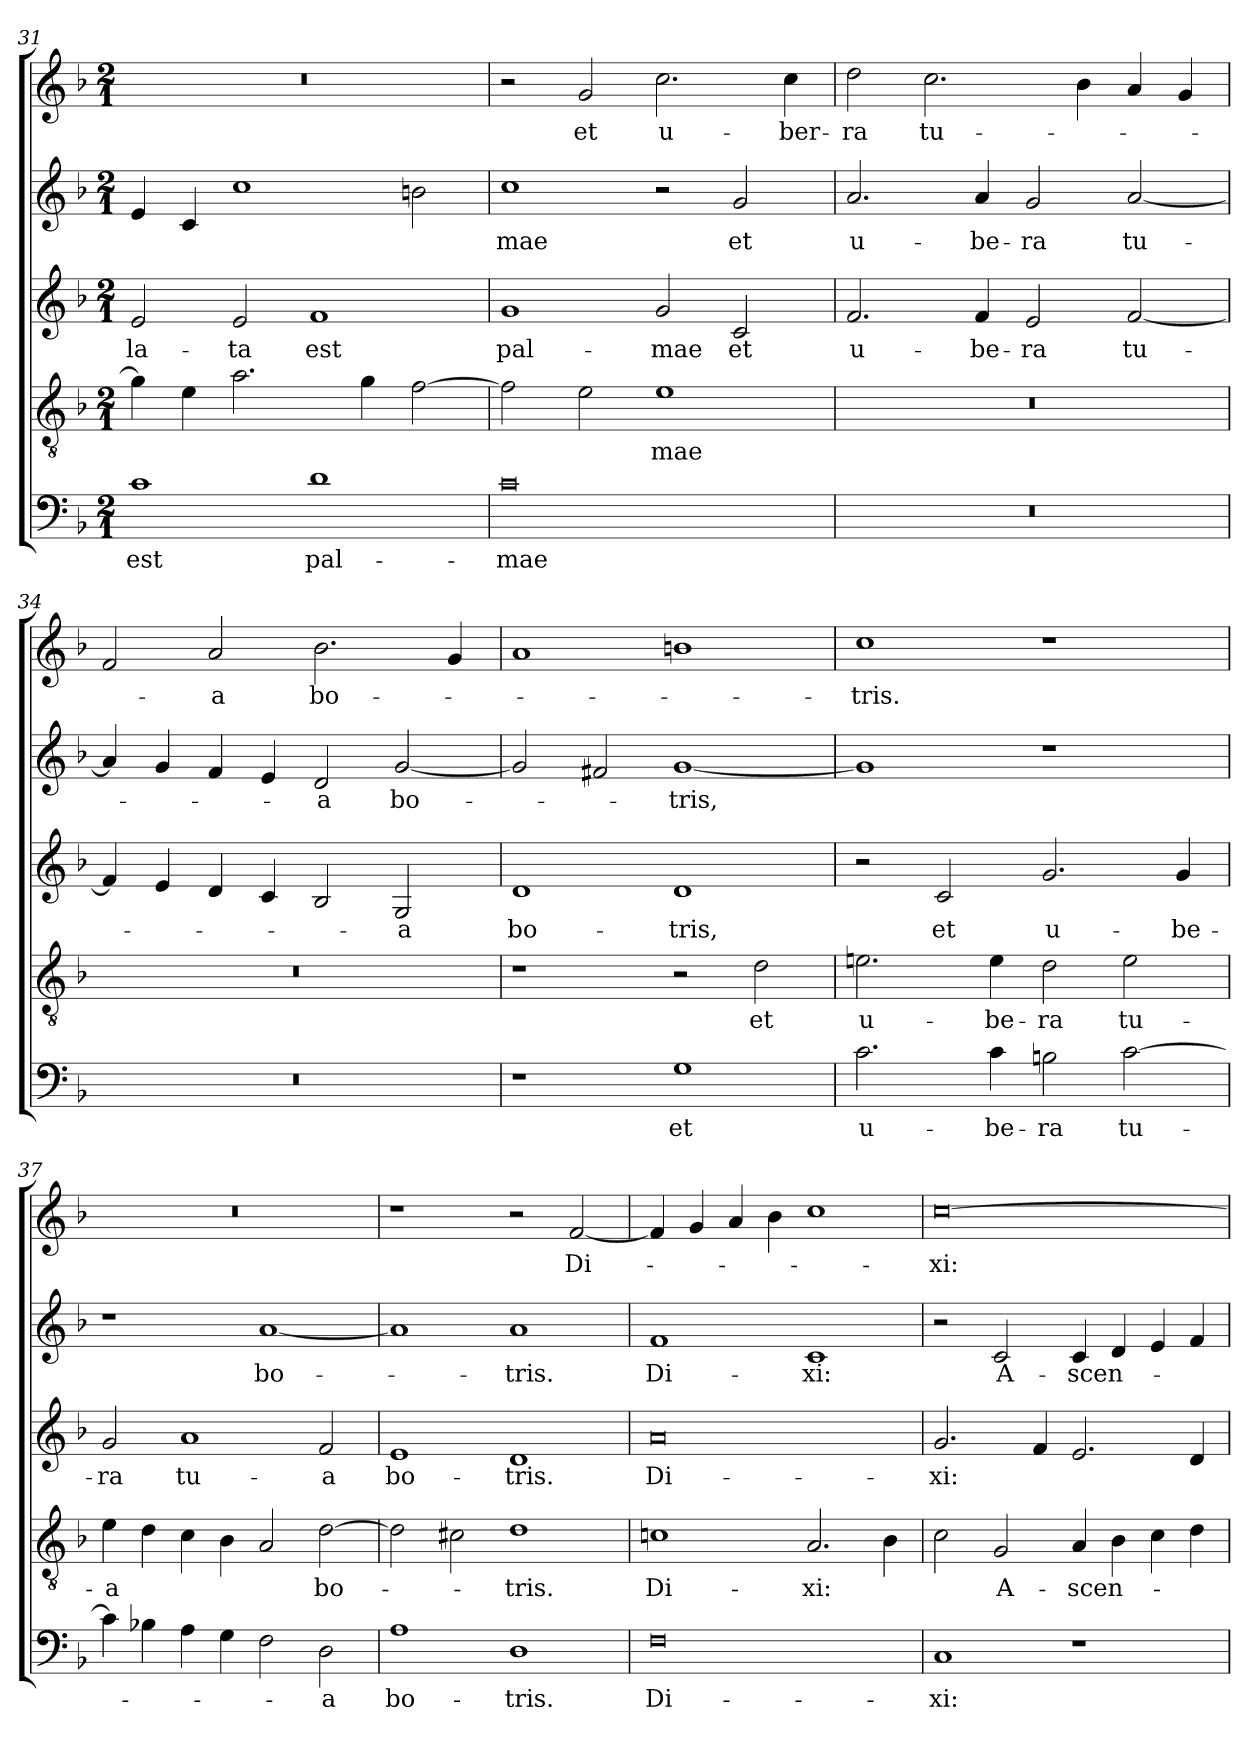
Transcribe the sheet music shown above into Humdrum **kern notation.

**kern	**text	**kern	**text	**kern	**text	**kern	**text	**kern	**text
*part5	*part5	*part4	*part4	*part3	*part3	*part2	*part2	*part1	*part1
*staff5	*staff5	*staff4	*staff4	*staff3	*staff3	*staff2	*staff2	*staff1	*staff1
!!LO:LB:g=z
*clefF4	*	*clefGv2	*	*clefG2	*	*clefG2	*	*clefG2	*
*k[b-]	*	*k[b-]	*	*k[b-]	*	*k[b-]	*	*k[b-]	*
*F:	*	*F:	*	*F:	*	*F:	*	*F:	*
*M2/1	*	*M2/1	*	*M2/1	*	*M2/1	*	*M2/1	*
=31	=31	=31	=31	=31	=31	=31	=31	=31	=31
!	!LO:LY:b	!	!	!	!LO:LY:b	!	!	!	!
1c	est	4g\]	.	2e/	-la-	4e/	.	0r	.
.	.	4e\	.	.	.	4c/	.	.	.
!	!	!	!	!	!LO:LY:b	!	!	!	!
.	.	2.a\	.	2e/	-ta	1cc	.	.	.
!	!LO:LY:b	!	!	!	!LO:LY:b	!	!	!	!
1d	pal-	.	.	1f	est	.	.	.	.
.	.	4g\	.	.	.	.	.	.	.
.	.	[2f\	.	.	.	2bn\	.	.	.
=32	=32	=32	=32	=32	=32	=32	=32	=32	=32
!	!LO:LY:b	!	!	!	!LO:LY:b	!	!LO:LY:b	!	!
0c	-mae	2f\]	.	1g	pal-	1cc	-mae	2r	.
!	!	!	!	!	!	!	!	!	!LO:LY:b
.	.	2e\	.	.	.	.	.	2g/	et
!	!	!	!LO:LY:b	!	!LO:LY:b	!	!	!	!LO:LY:b
.	.	1e	-mae	2g/	-mae	2r	.	2.cc\	u-
!	!	!	!	!	!LO:LY:b	!	!LO:LY:b	!	!
.	.	.	.	2c/	et	2g/	et	.	.
!	!	!	!	!	!	!	!	!	!LO:LY:b
.	.	.	.	.	.	.	.	4cc\	-ber-
=33	=33	=33	=33	=33	=33	=33	=33	=33	=33
!	!	!	!	!	!LO:LY:b	!	!LO:LY:b	!	!LO:LY:b
0r	.	0r	.	2.f/	u-	2.a/	u-	2dd\	-ra
!	!	!	!	!	!	!	!	!	!LO:LY:b
.	.	.	.	.	.	.	.	2.cc\	tu-
!	!	!	!	!	!LO:LY:b	!	!LO:LY:b	!	!
.	.	.	.	4f/	-be-	4a/	-be-	.	.
!	!	!	!	!	!LO:LY:b	!	!LO:LY:b	!	!
.	.	.	.	2e/	-ra	2g/	-ra	.	.
.	.	.	.	.	.	.	.	4b-\	.
!	!	!	!	!	!LO:LY:b	!	!LO:LY:b	!	!
.	.	.	.	[2f/	tu-	[2a/	tu-	4a/	.
.	.	.	.	.	.	.	.	4g/	.
=34	=34	=34	=34	=34	=34	=34	=34	=34	=34
0r	.	0r	.	4f/]	.	4a/]	.	2f/	.
.	.	.	.	4e/	.	4g/	.	.	.
!	!	!	!	!	!	!	!	!	!LO:LY:b
.	.	.	.	4d/	.	4f/	.	2a/	-a
.	.	.	.	4c/	.	4e/	.	.	.
!	!	!	!	!	!	!	!LO:LY:b	!	!LO:LY:b
.	.	.	.	2B-/	.	2d/	-a	2.b-\	bo-
!	!	!	!	!	!LO:LY:b	!	!LO:LY:b	!	!
.	.	.	.	2G/	-a	[2g/	bo-	.	.
.	.	.	.	.	.	.	.	4g/	.
=35	=35	=35	=35	=35	=35	=35	=35	=35	=35
!	!	!	!	!	!LO:LY:b	!	!	!	!
1r	.	1r	.	1d	bo-	2g/]	.	1a	.
.	.	.	.	.	.	2f#X/	.	.	.
!	!LO:LY:b	!	!	!	!LO:LY:b	!	!LO:LY:b	!	!
1G	et	2r	.	1d	-tris,	[1g	-tris,	1bn	.
!	!	!	!LO:LY:b	!	!	!	!	!	!
.	.	2d\	et	.	.	.	.	.	.
=36	=36	=36	=36	=36	=36	=36	=36	=36	=36
!	!LO:LY:b	!	!LO:LY:b	!	!	!	!	!	!LO:LY:b
2.c\	u-	2.en\	u-	2r	.	1g]	.	1cc	-tris.
!	!	!	!	!	!LO:LY:b	!	!	!	!
.	.	.	.	2c/	et	.	.	.	.
!	!LO:LY:b	!	!LO:LY:b	!	!	!	!	!	!
4c\	-be-	4e\	-be-	.	.	.	.	.	.
!	!LO:LY:b	!	!LO:LY:b	!	!LO:LY:b	!	!	!	!
2Bn\	-ra	2d\	-ra	2.g/	u-	1r	.	1r	.
!	!LO:LY:b	!	!LO:LY:b	!	!	!	!	!	!
[2c\	tu-	2e\	tu-	.	.	.	.	.	.
!	!	!	!	!	!LO:LY:b	!	!	!	!
.	.	.	.	4g/	-be-	.	.	.	.
!!LO:LB:g=z
=37	=37	=37	=37	=37	=37	=37	=37	=37	=37
!	!	!	!LO:LY:b	!	!LO:LY:b	!	!	!	!
4c\]	.	4e\	-a	2g/	-ra	1r	.	0r	.
4B-X\	.	4d\	.	.	.	.	.	.	.
!	!	!	!	!	!LO:LY:b	!	!	!	!
4A\	.	4c\	.	1a	tu-	.	.	.	.
4G\	.	4B-\	.	.	.	.	.	.	.
!	!	!	!	!	!	!	!LO:LY:b	!	!
2F\	.	2A/	.	.	.	[1a	bo-	.	.
!	!LO:LY:b	!	!LO:LY:b	!	!LO:LY:b	!	!	!	!
2D\	-a	[2d\	bo-	2f/	-a	.	.	.	.
=38	=38	=38	=38	=38	=38	=38	=38	=38	=38
!	!LO:LY:b	!	!	!	!LO:LY:b	!	!	!	!
1A	bo-	2d\]	.	1e	bo-	1a]	.	1r	.
.	.	2c#X\	.	.	.	.	.	.	.
!	!LO:LY:b	!	!LO:LY:b	!	!LO:LY:b	!	!LO:LY:b	!	!
1D	-tris.	1d	-tris.	1d	-tris.	1a	-tris.	2r	.
!	!	!	!	!	!	!	!	!	!LO:LY:b
.	.	.	.	.	.	.	.	[2f/	Di-
=39	=39	=39	=39	=39	=39	=39	=39	=39	=39
!	!LO:LY:b	!	!LO:LY:b	!	!LO:LY:b	!	!LO:LY:b	!	!
0F	Di-	1cn	Di-	0a	Di-	1f	Di-	4f/]	.
.	.	.	.	.	.	.	.	4g/	.
.	.	.	.	.	.	.	.	4a/	.
.	.	.	.	.	.	.	.	4b-\	.
!	!	!	!LO:LY:b	!	!	!	!LO:LY:b	!	!
.	.	2.A/	-xi:	.	.	1c	-xi:	1cc	.
.	.	4B-\	.	.	.	.	.	.	.
=40	=40	=40	=40	=40	=40	=40	=40	=40	=40
!	!LO:LY:b	!	!	!	!LO:LY:b	!	!	!	!LO:LY:b
1C	-xi:	2c\	.	2.g/	-xi:	2r	.	[0cc	-xi:
!	!	!	!LO:LY:b	!	!	!	!LO:LY:b	!	!
.	.	2G/	A-	.	.	2c/	A-	.	.
.	.	.	.	4f/	.	.	.	.	.
!	!	!	!LO:LY:b	!	!	!	!LO:LY:b	!	!
1r	.	4A/	-scen-	2.e/	.	4c/	-scen-	.	.
.	.	4B-\	.	.	.	4d/	.	.	.
.	.	4c\	.	.	.	4e/	.	.	.
.	.	4d\	.	4d/	.	4f/	.	.	.
=	=	=	=	=	=	=	=	=	=
*-	*-	*-	*-	*-	*-	*-	*-	*-	*-
